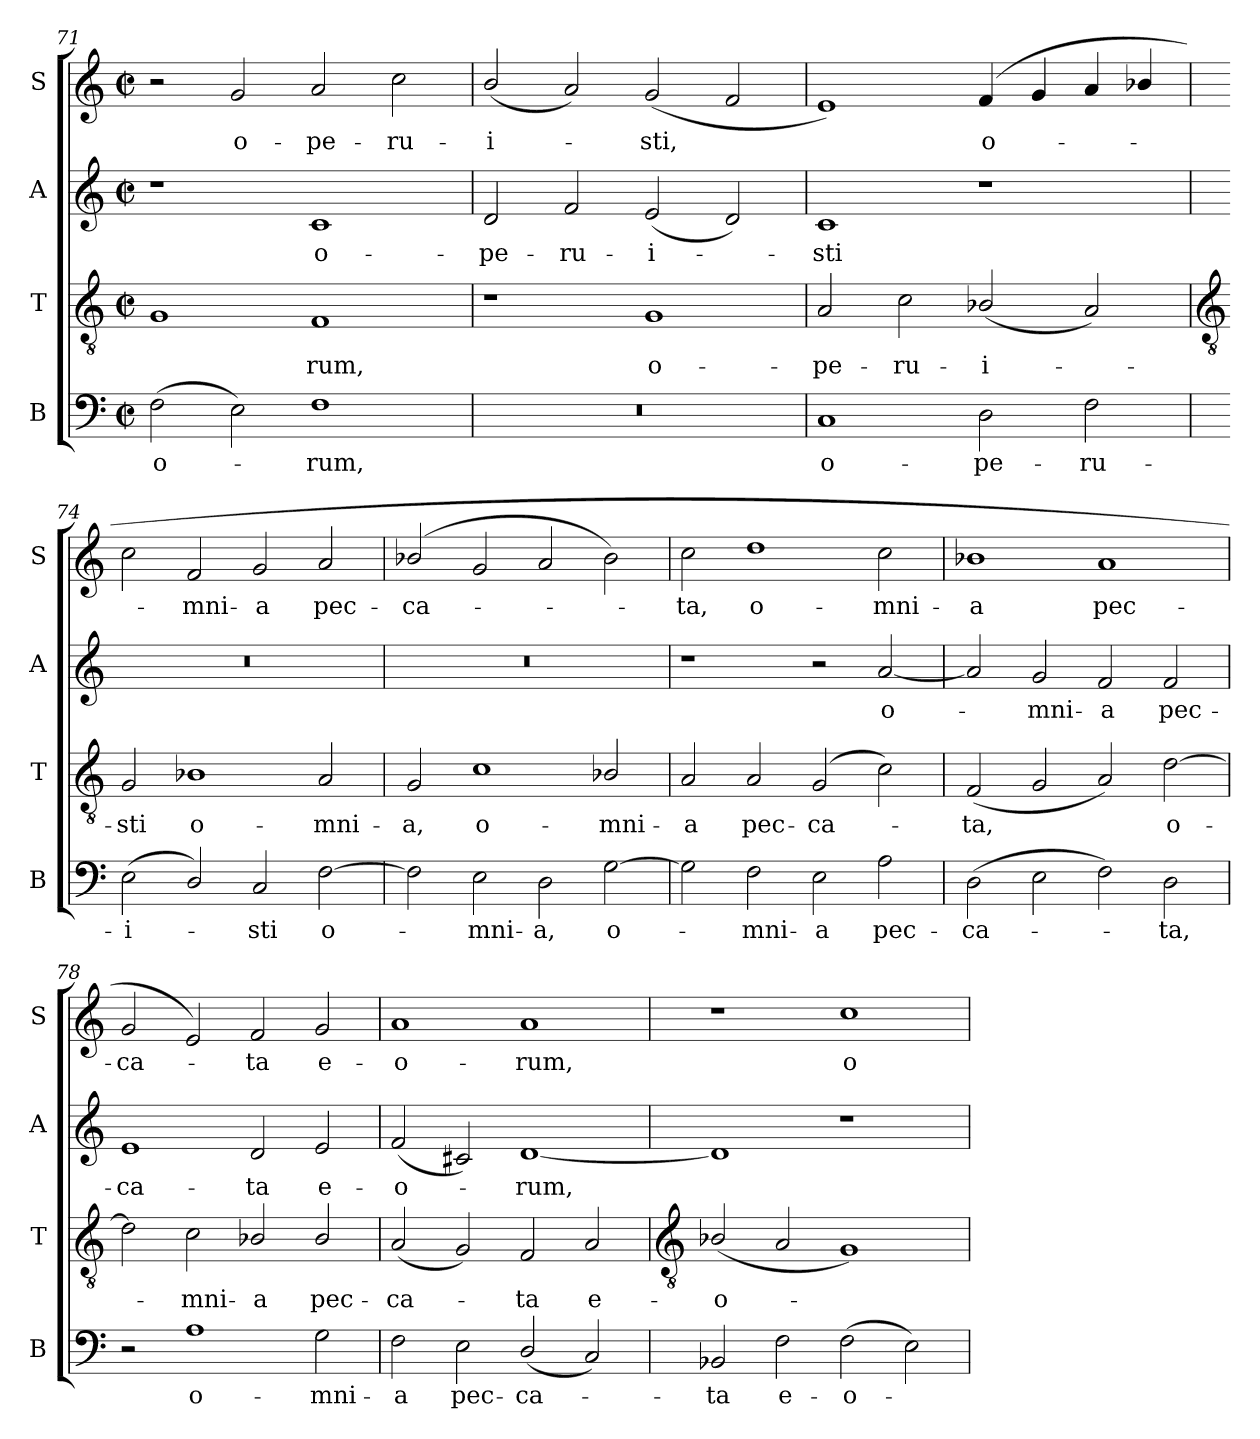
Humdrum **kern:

**kern	**text	**kern	**text	**kern	**text	**kern	**text
*part4	*part4	*part3	*part3	*part2	*part2	*part1	*part1
*staff4	*staff4	*staff3	*staff3	*staff2	*staff2	*staff1	*staff1
*I"B	*	*I"T	*	*I"A	*	*I"S	*
*I'B	*	*I'T	*	*I'A	*	*I'S	*
*clefF4	*	*clefGv2	*	*clefG2	*	*clefG2	*
*k[]	*	*k[]	*	*k[]	*	*k[]	*
*C:	*	*C:	*	*C:	*	*C:	*
*M4/2	*	*M4/2	*	*M4/2	*	*M4/2	*
*met(c|)	*	*met(c|)	*	*met(c|)	*	*met(c|)	*
=71	=71	=71	=71	=71	=71	=71	=71
!	!LO:LY:b	!	!	!	!	!	!
(>2F	-o-	1G	.	1r	.	2r	.
!	!	!	!	!	!	!	!LO:LY:b
2E)	.	.	.	.	.	2g	o-
!	!LO:LY:b	!	!LO:LY:b	!	!LO:LY:b	!	!LO:LY:b
1F	rum,	1F	rum,	1c	o-	2a	-pe-
!	!	!	!	!	!	!	!LO:LY:b
.	.	.	.	.	.	2cc	-ru-
=72	=72	=72	=72	=72	=72	=72	=72
!	!	!	!	!	!LO:LY:b	!	!LO:LY:b
0r	.	1r	.	2d	-pe-	(<2b/	-i-
!	!	!	!	!	!LO:LY:b	!	!
.	.	.	.	2f	-ru-	2a)	.
!	!	!	!LO:LY:b	!	!LO:LY:b	!	!LO:LY:b
.	.	1G	o-	(<2e	-i-	(<2g	sti,
.	.	.	.	2d)	.	2f	.
=73	=73	=73	=73	=73	=73	=73	=73
!	!LO:LY:b	!	!LO:LY:b	!	!LO:LY:b	!	!
1C	o-	2A	-pe-	1c	sti	1e)	.
!	!	!	!LO:LY:b	!	!	!	!
.	.	2c	-ru-	.	.	.	.
!	!LO:LY:b	!	!LO:LY:b	!	!	!	!LO:LY:b
2D	-pe-	(<2B-X/	-i-	1r	.	(<4f	o-
.	.	.	.	.	.	4g	.
!	!LO:LY:b	!	!	!	!	!	!
2F	-ru-	2A)	.	.	.	4a	.
.	.	.	.	.	.	4b-X/	.
!!LO:LB:g=z
=74	=74	=74	=74	=74	=74	=74	=74
*	*	*clefGv2	*	*	*	*	*
!	!LO:LY:b	!	!LO:LY:b	!	!	!	!
(<2E	-i-	2G	sti	0r	.	2cc	.
!	!	!	!LO:LY:b	!	!	!	!LO:LY:b
2D/)	.	1B-X	o-	.	.	2f	mni-
!	!LO:LY:b	!	!	!	!	!	!LO:LY:b
2C	sti	.	.	.	.	2g	-a
!	!LO:LY:b	!	!LO:LY:b	!	!	!	!LO:LY:b
[2F	o-	2A	-mni-	.	.	2a	pec-
=75	=75	=75	=75	=75	=75	=75	=75
!	!	!	!LO:LY:b	!	!	!	!LO:LY:b
2F]	.	2G	-a,	0r	.	(<2b-X/	-ca-
!	!LO:LY:b	!	!LO:LY:b	!	!	!	!
2E	mni-	1c	o-	.	.	2g	.
!	!LO:LY:b	!	!	!	!	!	!
2D	-a,	.	.	.	.	2a	.
!	!LO:LY:b	!	!LO:LY:b	!	!	!	!
[2G	o-	2B-X/	-mni-	.	.	2b-)	.
=76	=76	=76	=76	=76	=76	=76	=76
!	!	!	!LO:LY:b	!	!	!	!LO:LY:b
2G]	.	2A	-a	1r	.	2cc	ta,
!	!LO:LY:b	!	!LO:LY:b	!	!	!	!LO:LY:b
2F	mni-	2A	pec-	.	.	1dd	o-
!	!LO:LY:b	!	!LO:LY:b	!	!	!	!
2E	-a	(<2G	-ca-	2r	.	.	.
!	!LO:LY:b	!	!	!	!LO:LY:b	!	!LO:LY:b
2A	pec-	2c)	.	[2a	o-	2cc	-mni-
=77	=77	=77	=77	=77	=77	=77	=77
!	!LO:LY:b	!	!LO:LY:b	!	!	!	!LO:LY:b
(>2D	-ca-	(<2F	ta,	2a]	.	1b-X	-a
!	!	!	!	!	!LO:LY:b	!	!
2E	.	2G	.	2g	mni-	.	.
!	!	!	!	!	!LO:LY:b	!	!LO:LY:b
2F)	.	2A)	.	2f	-a	1a	pec-
!	!LO:LY:b	!	!LO:LY:b	!	!LO:LY:b	!	!
2D	ta,	[2d	o-	2f	pec-	.	.
=78	=78	=78	=78	=78	=78	=78	=78
!	!	!	!	!	!LO:LY:b	!	!LO:LY:b
2r	.	2d]	.	1e	-ca-	2g	-ca-
!	!LO:LY:b	!	!LO:LY:b	!	!	!	!
1A	o-	2c	mni-	.	.	2e)	.
!	!	!	!LO:LY:b	!	!LO:LY:b	!	!LO:LY:b
.	.	2B-X/	-a	2d	-ta	2f	ta
!	!LO:LY:b	!	!LO:LY:b	!	!LO:LY:b	!	!LO:LY:b
2G	-mni-	2B-/	pec-	2e	e-	2g	e-
=79	=79	=79	=79	=79	=79	=79	=79
!	!LO:LY:b	!	!LO:LY:b	!	!LO:LY:b	!	!LO:LY:b
2F	-a	(<2A	-ca-	(<2f	-o-	1a	-o-
!	!LO:LY:b	!	!	!	!	!	!
2E	pec-	2G)	.	2c#X)	.	.	.
!	!LO:LY:b	!	!LO:LY:b	!	!LO:LY:b	!	!LO:LY:b
(<2D/	-ca-	2F	ta	[1d	rum,	1a	-rum,
!	!	!	!LO:LY:b	!	!	!	!
2C)	.	2A	e-	.	.	.	.
!!LO:LB:g=z
=80	=80	=80	=80	=80	=80	=80	=80
*	*	*clefGv2	*	*	*	*	*
!	!LO:LY:b	!	!LO:LY:b	!	!	!	!
2BB-X	ta	(<2B-X/	-o-	1d]	.	1r	.
!	!LO:LY:b	!	!	!	!	!	!
2F	e-	2A	.	.	.	.	.
!	!LO:LY:b	!	!	!	!	!	!LO:LY:b
(>2F	-o-	1G)	.	1r	.	1cc	o-
2E)	.	.	.	.	.	.	.
=	=	=	=	=	=	=	=
*-	*-	*-	*-	*-	*-	*-	*-
